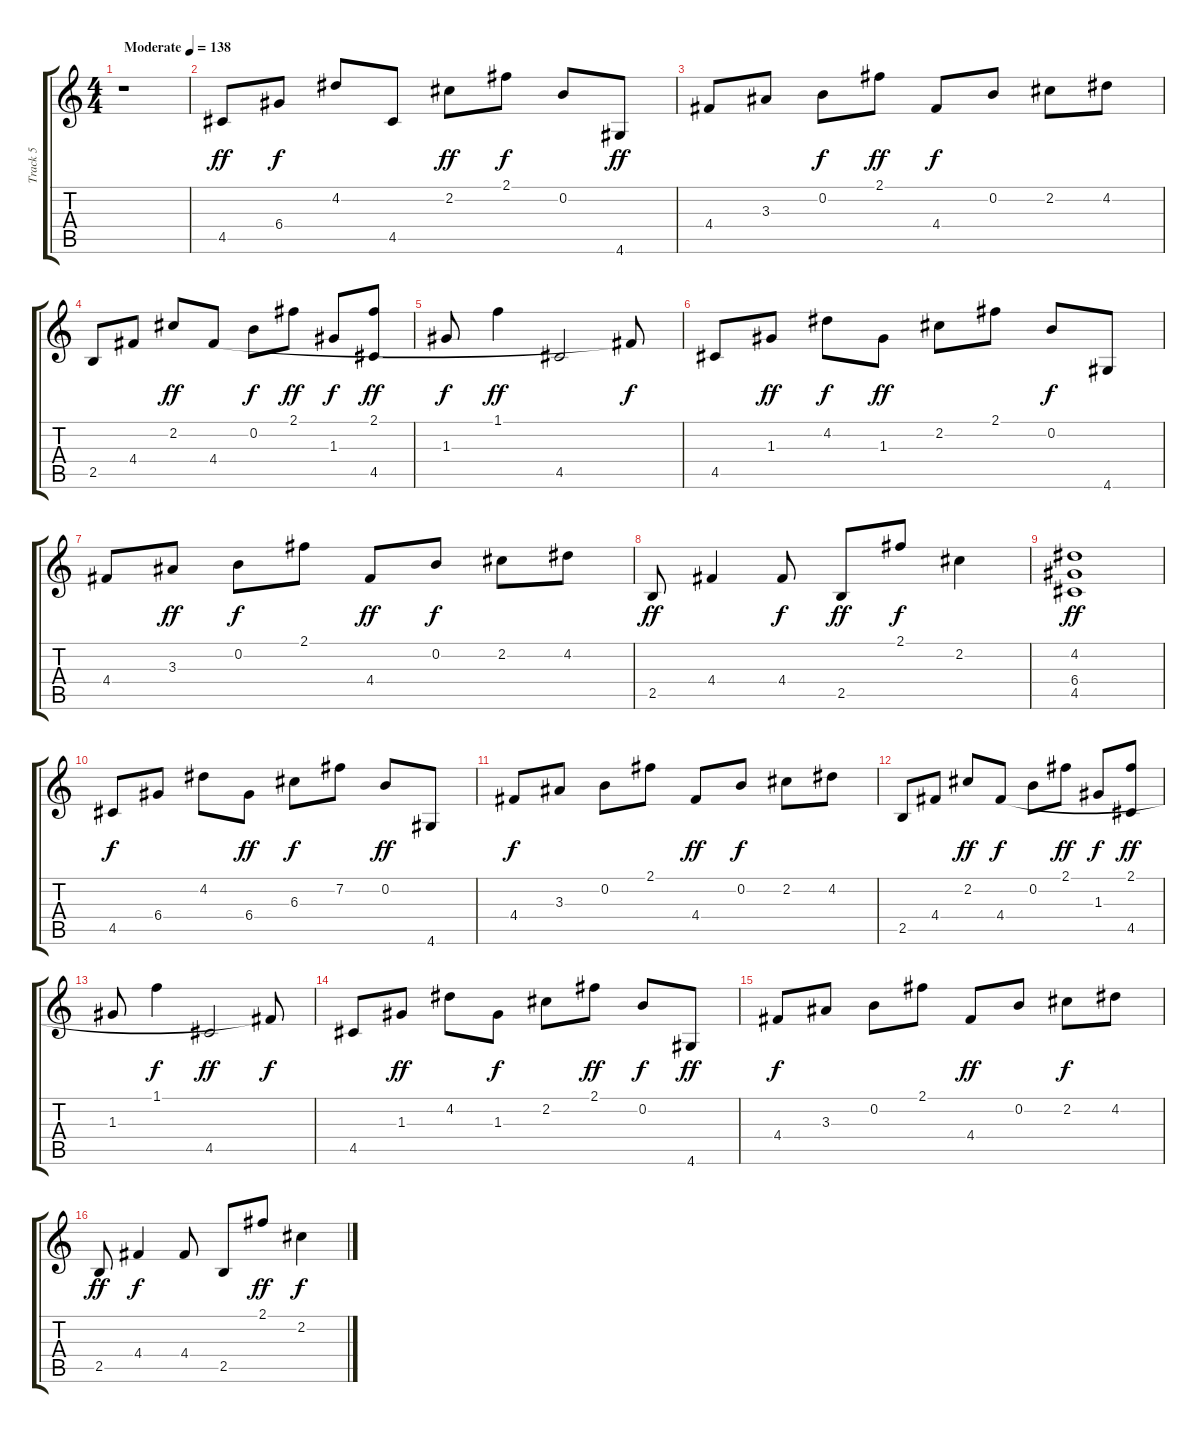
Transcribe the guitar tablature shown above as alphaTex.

\track ("Track 5" "Track 5") {instrument acousticguitarsteel}
\staff {score tabs}
\tuning (E4 B3 G3 D3 A2 E2) {hide}
\ts (4 4)
\tempo (138 "Moderate")
\clef g2
\ks c
r.1{dy ff instrument acousticguitarsteel} |
4.5.8 6.4.8{dy f} 4.2.8 4.5.8 2.2.8{dy ff} 2.1.8{dy f} 0.2.8 4.6.8{dy ff} |
4.4.8 3.3.8 0.2.8{dy f} 2.1.8{dy ff} 4.4.8{dy f} 0.2.8 2.2.8 4.2.8 |
2.5.8 4.4.8 2.2.8{dy ff} 4.4.8 0.2.8{dy f} 2.1.8{dy ff} 1.3.8{dy f} (2.1 4.5).8{dy ff} |
1.3.8{dy f} 1.1.4{dy ff} 4.5.2 4.4{t}.8{dy f} |
4.5.8 1.3.8{dy ff} 4.2.8{dy f} 1.3.8{dy ff} 2.2.8 2.1.8 0.2.8{dy f} 4.6.8 |
4.4.8 3.3.8{dy ff} 0.2.8{dy f} 2.1.8 4.4.8{dy ff} 0.2.8{dy f} 2.2.8 4.2.8 |
2.5.8{dy ff} 4.4.4 4.4.8{dy f} 2.5.8{dy ff} 2.1.8{dy f} 2.2.4 |
(4.2 6.4 4.5).1{dy ff} |
4.5.8{dy f} 6.4.8 4.2.8 6.4.8{dy ff} 6.3.8{dy f} 7.2.8 0.2.8{dy ff} 4.6.8 |
4.4.8{dy f} 3.3.8 0.2.8 2.1.8 4.4.8{dy ff} 0.2.8{dy f} 2.2.8 4.2.8 |
2.5.8 4.4.8 2.2.8{dy ff} 4.4.8{dy f} 0.2.8 2.1.8{dy ff} 1.3.8{dy f} (2.1 4.5).8{dy ff} |
1.3.8 1.1.4{dy f} 4.5.2{dy ff} 4.4{t}.8{dy f} |
4.5.8 1.3.8{dy ff} 4.2.8 1.3.8{dy f} 2.2.8 2.1.8{dy ff} 0.2.8{dy f} 4.6.8{dy ff} |
4.4.8{dy f} 3.3.8 0.2.8 2.1.8 4.4.8{dy ff} 0.2.8 2.2.8{dy f} 4.2.8 |
2.5.8{dy ff} 4.4.4{dy f} 4.4.8 2.5.8 2.1.8{dy ff} 2.2.4{dy f}
